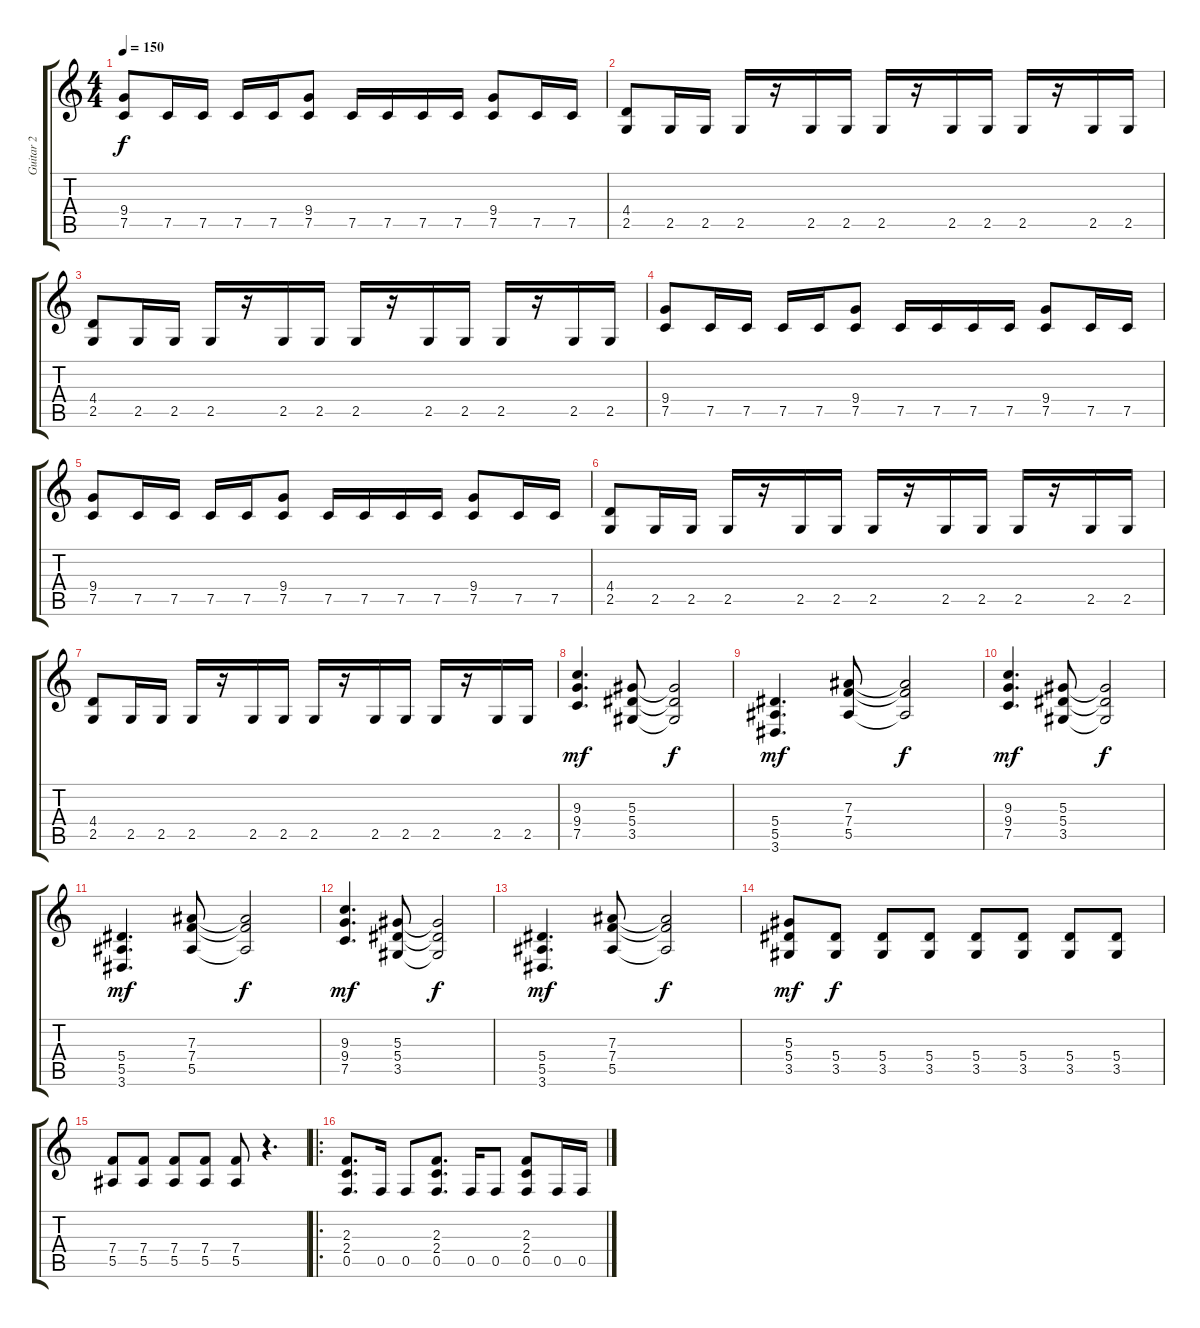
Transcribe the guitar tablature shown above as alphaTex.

\track ("Guitar 2" "Guitar 2") {instrument distortionguitar}
\staff {score tabs}
\tuning (C4 G3 Eb3 Bb2 F2 C2) {hide}
\ts (4 4)
\tempo 150
\clef g2
\ks c
(9.4 7.5).8{dy f} 7.5.16 7.5.16 7.5.16 7.5.16 (9.4 7.5).8 7.5.16 7.5.16 7.5.16 7.5.16 (9.4 7.5).8 7.5.16 7.5.16 |
(4.4 2.5).8 2.5.16 2.5.16 2.5.16 r.16 2.5.16 2.5.16 2.5.16 r.16 2.5.16 2.5.16 2.5.16 r.16 2.5.16 2.5.16 |
(4.4 2.5).8 2.5.16 2.5.16 2.5.16 r.16 2.5.16 2.5.16 2.5.16 r.16 2.5.16 2.5.16 2.5.16 r.16 2.5.16 2.5.16 |
(9.4 7.5).8 7.5.16 7.5.16 7.5.16 7.5.16 (9.4 7.5).8 7.5.16 7.5.16 7.5.16 7.5.16 (9.4 7.5).8 7.5.16 7.5.16 |
(9.4 7.5).8 7.5.16 7.5.16 7.5.16 7.5.16 (9.4 7.5).8 7.5.16 7.5.16 7.5.16 7.5.16 (9.4 7.5).8 7.5.16 7.5.16 |
(4.4 2.5).8 2.5.16 2.5.16 2.5.16 r.16 2.5.16 2.5.16 2.5.16 r.16 2.5.16 2.5.16 2.5.16 r.16 2.5.16 2.5.16 |
(4.4 2.5).8 2.5.16 2.5.16 2.5.16 r.16 2.5.16 2.5.16 2.5.16 r.16 2.5.16 2.5.16 2.5.16 r.16 2.5.16 2.5.16 |
(9.3 9.4 7.5).4{d dy mf} (5.3 5.4 3.5).8 (5.3{t} 5.4{t} 3.5{t}).2{dy f} |
(5.4 5.5 3.6).4{d dy mf} (7.3 7.4 5.5).8 (7.3{t} 7.4{t} 5.5{t}).2{dy f} |
(9.3 9.4 7.5).4{d dy mf} (5.3 5.4 3.5).8 (5.3{t} 5.4{t} 3.5{t}).2{dy f} |
(5.4 5.5 3.6).4{d dy mf} (7.3 7.4 5.5).8 (7.3{t} 7.4{t} 5.5{t}).2{dy f} |
(9.3 9.4 7.5).4{d dy mf} (5.3 5.4 3.5).8 (5.3{t} 5.4{t} 3.5{t}).2{dy f} |
(5.4 5.5 3.6).4{d dy mf} (7.3 7.4 5.5).8 (7.3{t} 7.4{t} 5.5{t}).2{dy f} |
(5.3 5.4 3.5).8{dy mf} (5.4 3.5).8{dy f} (5.4 3.5).8 (5.4 3.5).8 (5.4 3.5).8 (5.4 3.5).8 (5.4 3.5).8 (5.4 3.5).8 |
(7.4 5.5).8 (7.4 5.5).8 (7.4 5.5).8 (7.4 5.5).8 (7.4 5.5).8 r.4{d} |
\ro
(2.3 2.4 0.5).8{d balance 8} 0.5.16 0.5.8 (2.3 2.4 0.5).8{d} 0.5.16 0.5.8 (2.3 2.4 0.5).8 0.5.16 0.5.16
